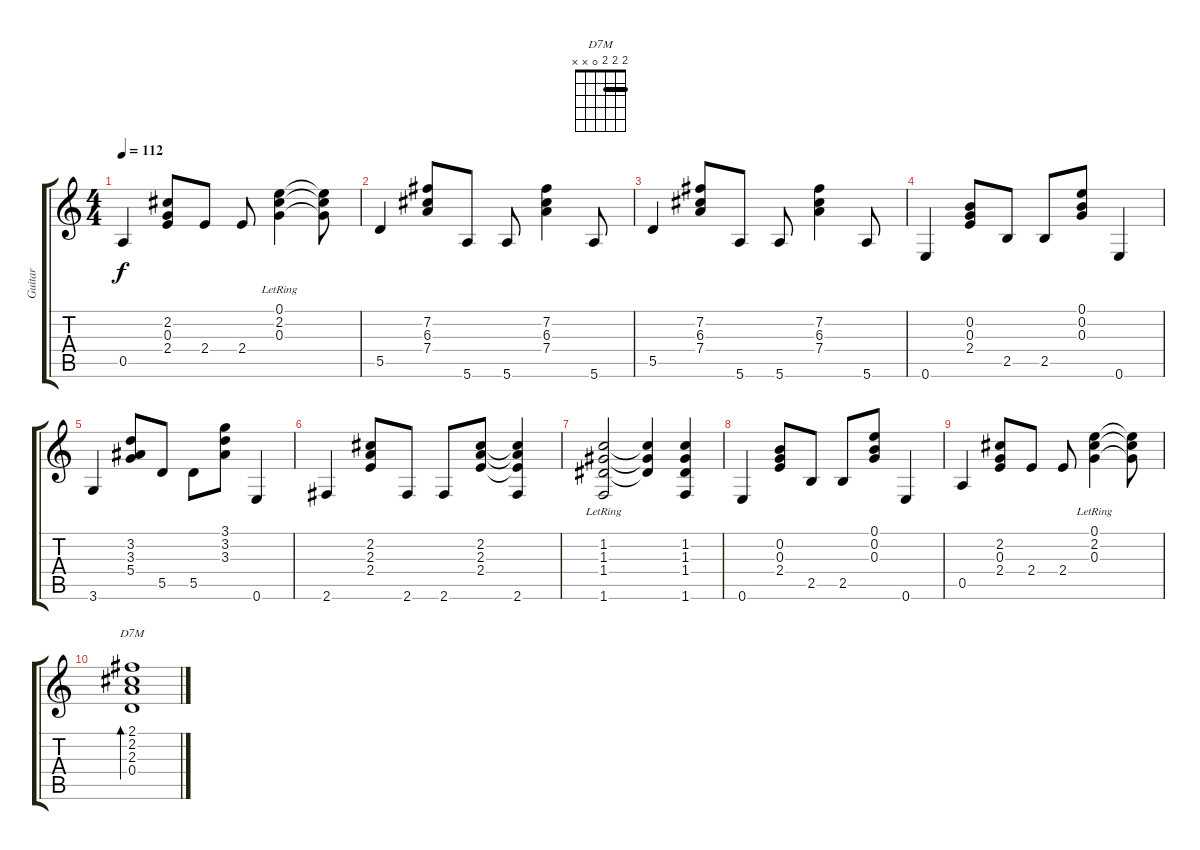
\track ("Guitar" "Guitar") {instrument acousticguitarsteel}
\staff {score tabs}
\tuning (E4 B3 G3 D3 A2 E2) {hide}
\chord ("D7M" 2 2 2 0 x x) {barre 2}
\ts (4 4)
\tempo 112
\clef g2
\ks c
0.5.4{dy f} (2.2 0.3 2.4).8 2.4.8 2.4.8 (0.1{lr} 2.2 0.3).4 (0.1{t} 2.2{t} 0.3{t}).8 |
5.5.4 (7.2 6.3 7.4).8 5.6.8 5.6.8 (7.2 6.3 7.4).4 5.6.8 |
5.5.4 (7.2 6.3 7.4).8 5.6.8 5.6.8 (7.2 6.3 7.4).4 5.6.8 |
0.6.4 (0.2 0.3 2.4).8 2.5.8 2.5.8 (0.1 0.2 0.3).8 0.6.4 |
3.6.4 (3.2 3.3 5.4).8 5.5.8 5.5.8 (3.1 3.2 3.3).8 0.6.4 |
2.6.4 (2.2 2.3 2.4).8 2.6.8 2.6.8 (2.2 2.3 2.4).8 (2.2{t} 2.3{t} 2.4{t} 2.6).4 |
(1.2{lr} 1.3{lr} 1.4{lr} 1.6{lr}).2 (1.2{t} 1.3{t} 1.4{t}).4 (1.2 1.3 1.4 1.6).4 |
0.6.4 (0.2 0.3 2.4).8 2.5.8 2.5.8 (0.1 0.2 0.3).8 0.6.4 |
0.5.4 (2.2 0.3 2.4).8 2.4.8 2.4.8 (0.1{lr} 2.2 0.3).4 (0.1{t} 2.2{t} 0.3{t}).8 |
(2.1 2.2 2.3 0.4).1{bd 480 ch "D7M"}
